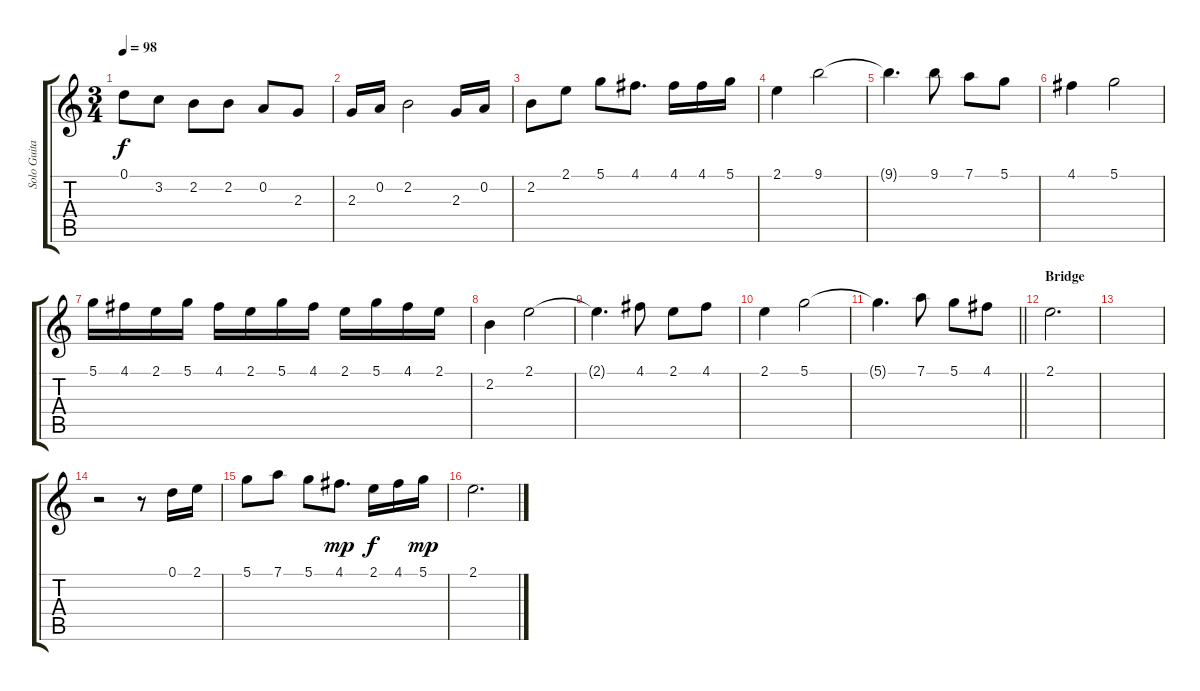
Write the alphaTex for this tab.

\track ("Solo Guitar" "Solo Guita") {instrument acousticguitarsteel}
\staff {score tabs}
\tuning (D4 A3 F3 C3 G2 C2) {hide}
\ts (3 4)
\tempo 98
\clef g2
\ks c
0.1.8{dy f} 3.2.8 2.2.8 2.2.8 0.2.8 2.3.8 |
2.3.16 0.2.16 2.2.2 2.3.16 0.2.16 |
2.2.8 2.1.8 5.1.8 4.1.8{d} 4.1.16 4.1.16 5.1.16 |
2.1.4 9.1.2 |
9.1{t}.4{d} 9.1.8 7.1.8 5.1.8 |
4.1.4 5.1.2 |
5.1.16 4.1.16 2.1.16 5.1.16 4.1.16 2.1.16 5.1.16 4.1.16 2.1.16 5.1.16 4.1.16 2.1.16 |
2.2.4 2.1.2 |
2.1{t}.4{d} 4.1.8 2.1.8 4.1.8 |
2.1.4 5.1.2 |
\barLineRight lightlight
5.1{t}.4{d} 7.1.8 5.1.8 4.1.8 |
\section ("" "Bridge")
2.1.2{d} |
|
r.2 r.8 0.1.16 2.1.16 |
5.1.8 7.1.8 5.1.8 4.1.8{d dy mp} 2.1.16{dy f} 4.1.16 5.1.16{dy mp} |
2.1.2{d}
